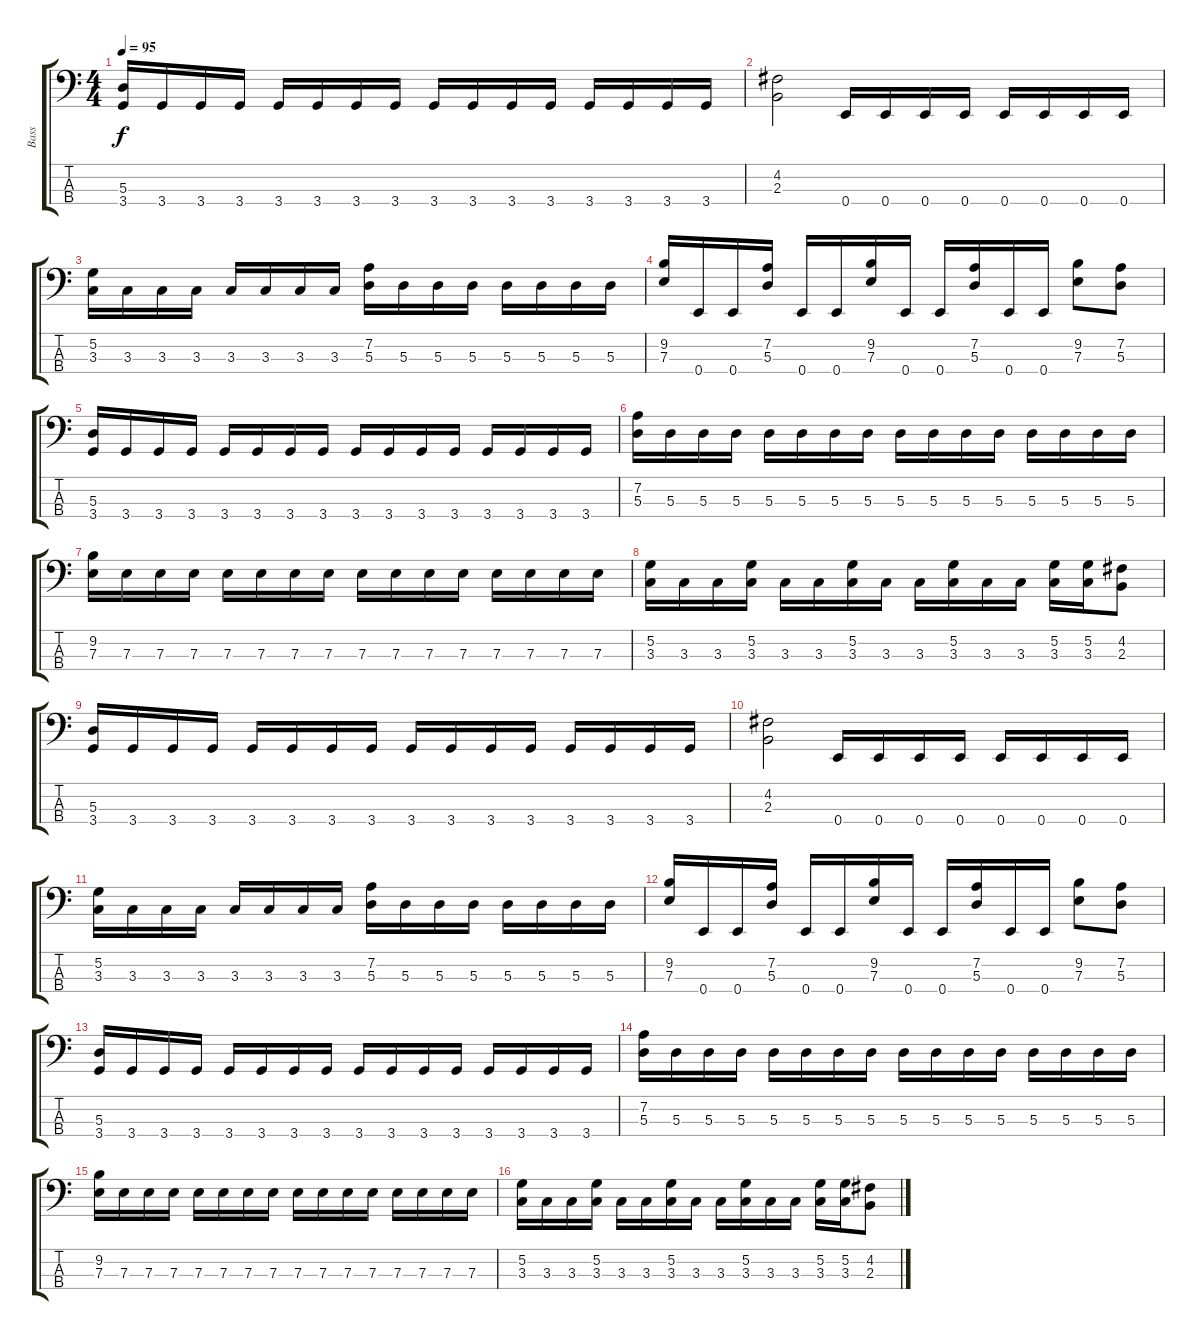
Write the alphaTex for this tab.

\track ("Bass" "Bass") {instrument slapbass2}
\staff {score tabs}
\tuning (G2 D2 A1 E1) {hide}
\ts (4 4)
\tempo 95
\clef f4
\ks c
(5.3 3.4).16{dy f} 3.4.16 3.4.16 3.4.16 3.4.16 3.4.16 3.4.16 3.4.16 3.4.16 3.4.16 3.4.16 3.4.16 3.4.16 3.4.16 3.4.16 3.4.16 |
(4.2 2.3).2 0.4.16 0.4.16 0.4.16 0.4.16 0.4.16 0.4.16 0.4.16 0.4.16 |
(5.2 3.3).16 3.3.16 3.3.16 3.3.16 3.3.16 3.3.16 3.3.16 3.3.16 (7.2 5.3).16 5.3.16 5.3.16 5.3.16 5.3.16 5.3.16 5.3.16 5.3.16 |
(9.2 7.3).16 0.4.16 0.4.16 (7.2 5.3).16 0.4.16 0.4.16 (9.2 7.3).16 0.4.16 0.4.16 (7.2 5.3).16 0.4.16 0.4.16 (9.2 7.3).8 (7.2 5.3).8 |
(5.3 3.4).16 3.4.16 3.4.16 3.4.16 3.4.16 3.4.16 3.4.16 3.4.16 3.4.16 3.4.16 3.4.16 3.4.16 3.4.16 3.4.16 3.4.16 3.4.16 |
(7.2 5.3).16 5.3.16 5.3.16 5.3.16 5.3.16 5.3.16 5.3.16 5.3.16 5.3.16 5.3.16 5.3.16 5.3.16 5.3.16 5.3.16 5.3.16 5.3.16 |
(9.2 7.3).16 7.3.16 7.3.16 7.3.16 7.3.16 7.3.16 7.3.16 7.3.16 7.3.16 7.3.16 7.3.16 7.3.16 7.3.16 7.3.16 7.3.16 7.3.16 |
(5.2 3.3).16 3.3.16 3.3.16 (5.2 3.3).16 3.3.16 3.3.16 (5.2 3.3).16 3.3.16 3.3.16 (5.2 3.3).16 3.3.16 3.3.16 (5.2 3.3).16 (5.2 3.3).16 (4.2 2.3).8 |
(5.3 3.4).16 3.4.16 3.4.16 3.4.16 3.4.16 3.4.16 3.4.16 3.4.16 3.4.16 3.4.16 3.4.16 3.4.16 3.4.16 3.4.16 3.4.16 3.4.16 |
(4.2 2.3).2 0.4.16 0.4.16 0.4.16 0.4.16 0.4.16 0.4.16 0.4.16 0.4.16 |
(5.2 3.3).16 3.3.16 3.3.16 3.3.16 3.3.16 3.3.16 3.3.16 3.3.16 (7.2 5.3).16 5.3.16 5.3.16 5.3.16 5.3.16 5.3.16 5.3.16 5.3.16 |
(9.2 7.3).16 0.4.16 0.4.16 (7.2 5.3).16 0.4.16 0.4.16 (9.2 7.3).16 0.4.16 0.4.16 (7.2 5.3).16 0.4.16 0.4.16 (9.2 7.3).8 (7.2 5.3).8 |
(5.3 3.4).16 3.4.16 3.4.16 3.4.16 3.4.16 3.4.16 3.4.16 3.4.16 3.4.16 3.4.16 3.4.16 3.4.16 3.4.16 3.4.16 3.4.16 3.4.16 |
(7.2 5.3).16 5.3.16 5.3.16 5.3.16 5.3.16 5.3.16 5.3.16 5.3.16 5.3.16 5.3.16 5.3.16 5.3.16 5.3.16 5.3.16 5.3.16 5.3.16 |
(9.2 7.3).16 7.3.16 7.3.16 7.3.16 7.3.16 7.3.16 7.3.16 7.3.16 7.3.16 7.3.16 7.3.16 7.3.16 7.3.16 7.3.16 7.3.16 7.3.16 |
(5.2 3.3).16 3.3.16 3.3.16 (5.2 3.3).16 3.3.16 3.3.16 (5.2 3.3).16 3.3.16 3.3.16 (5.2 3.3).16 3.3.16 3.3.16 (5.2 3.3).16 (5.2 3.3).16 (4.2 2.3).8
